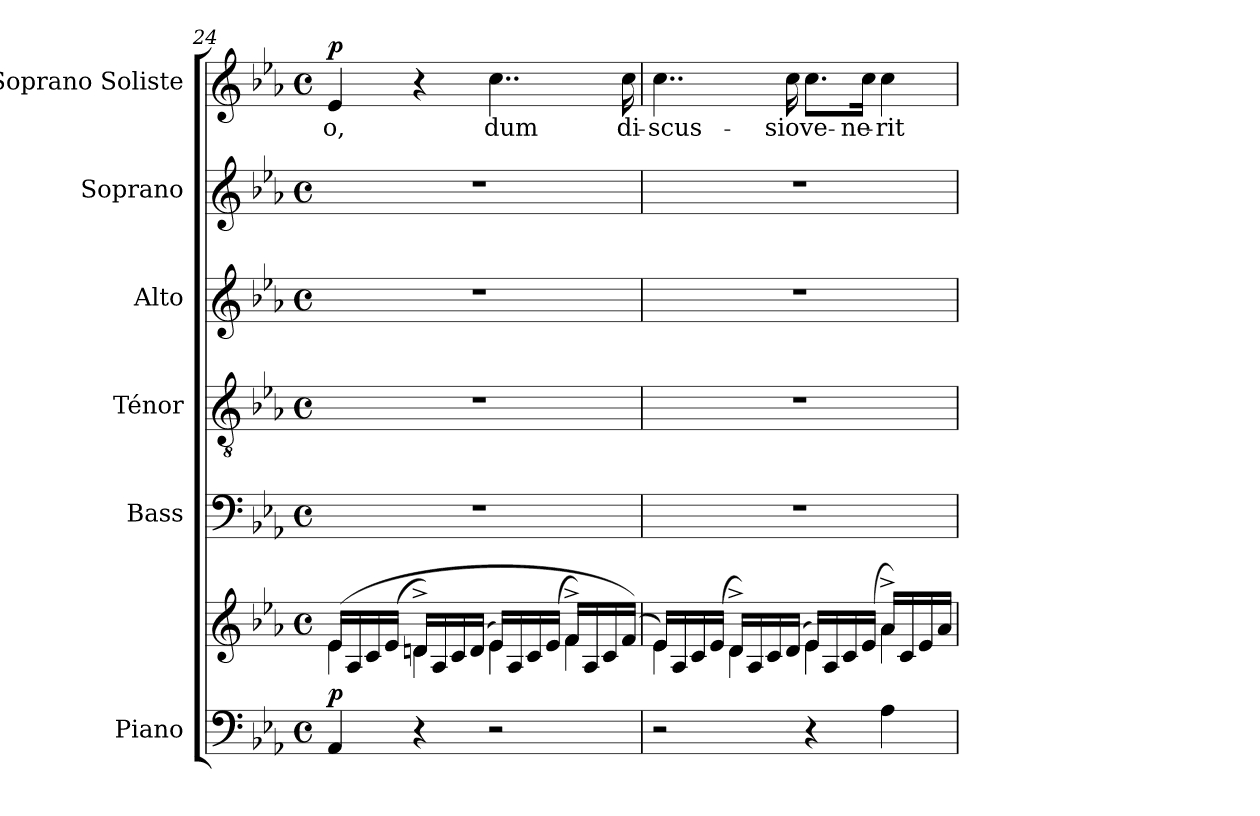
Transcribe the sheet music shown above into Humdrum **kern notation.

**kern	**kern	**dynam	**kern	**kern	**kern	**kern	**kern	**text	**dynam
*part6	*part6	*part6	*part5	*part4	*part3	*part2	*part1	*part1	*part1
*staff7	*staff6	*staff6/7	*staff5	*staff4	*staff3	*staff2	*staff1	*staff1	*staff1
*I"Piano	*	*	*I"Bass	*I"Ténor	*I"Alto	*I"Soprano	*I"Soprano Soliste	*	*
*I'Pno.	*	*	*I'B.	*I'T.	*I'A.	*I'S.	*	*	*
*clefF4	*clefG2	*	*clefF4	*clefGv2	*clefG2	*clefG2	*clefG2	*	*
*	*	*	*	*	*ITrd2c3	*	*	*	*
*k[b-e-a-]	*k[b-e-a-]	*	*k[b-e-a-]	*k[b-e-a-]	*k[]	*k[b-e-a-]	*k[b-e-a-]	*	*
*M4/4	*M4/4	*	*M4/4	*M4/4	*M4/4	*M4/4	*M4/4	*	*
*met(c)	*met(c)	*	*met(c)	*met(c)	*met(c)	*met(c)	*met(c)	*	*
=24	=24	=24	=24	=24	=24	=24	=24	=24	=24
*	*^	*	*	*	*	*	*	*	*
!	!	!	!LO:DY:a=2	!	!	!	!	!	!	!LO:DY:a
4AA-/	(>16e-/LL	4e-\	p	1r	1r	1r	1r	4e-/	-o,	p
.	16A-/	.	.	.	.	.	.	.	.	.
.	16c/	.	.	.	.	.	.	.	.	.
.	(16e-/JJ	.	.	.	.	.	.	.	.	.
4r	16dn^/LL)	4d\	.	.	.	.	.	4r	.	.
.	16A-/	.	.	.	.	.	.	.	.	.
.	16c/	.	.	.	.	.	.	.	.	.
.	(16d/JJ	.	.	.	.	.	.	.	.	.
2r	16e-/LL)	4e-\	.	.	.	.	.	4..cc\	dum	.
.	16A-/	.	.	.	.	.	.	.	.	.
.	16c/	.	.	.	.	.	.	.	.	.
.	(16e-/JJ	.	.	.	.	.	.	.	.	.
.	16f^/LL)	4f\	.	.	.	.	.	.	.	.
.	16A-/	.	.	.	.	.	.	.	.	.
.	16c/	.	.	.	.	.	.	.	.	.
.	(16f/JJ)	.	.	.	.	.	.	16cc\	di-	.
!!LO:PB:g=z
=25	=25	=25	=25	=25	=25	=25	=25	=25	=25	=25
2r	16e-/LL)	4e-\	.	1r	1r	1r	1r	4..cc\	-scus-	.
.	16A-/	.	.	.	.	.	.	.	.	.
.	16c/	.	.	.	.	.	.	.	.	.
.	(16e-/JJ	.	.	.	.	.	.	.	.	.
.	16d^/LL)	4d\	.	.	.	.	.	.	.	.
.	16A-/	.	.	.	.	.	.	.	.	.
.	16c/	.	.	.	.	.	.	.	.	.
.	(16d/JJ	.	.	.	.	.	.	16cc\	-sio	.
4r	16e-/LL)	4e-\	.	.	.	.	.	8.cc\L	ve-	.
.	16A-/	.	.	.	.	.	.	.	.	.
.	16c/	.	.	.	.	.	.	.	.	.
.	(16e-/JJ	.	.	.	.	.	.	16cc\Jk	-ne-	.
4A-\	16a-^/LL)	4a-\	.	.	.	.	.	4cc\	-rit	.
.	16c/	.	.	.	.	.	.	.	.	.
.	16e-/	.	.	.	.	.	.	.	.	.
.	16a-/JJ	.	.	.	.	.	.	.	.	.
*	*v	*v	*	*	*	*	*	*	*	*
=	=	=	=	=	=	=	=	=	=
*-	*-	*-	*-	*-	*-	*-	*-	*-	*-
